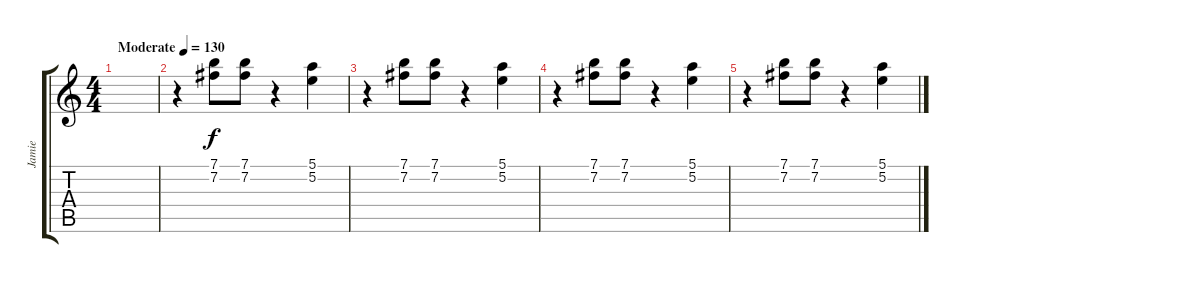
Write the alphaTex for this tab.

\track ("Jamie" "Jamie") {instrument overdrivenguitar}
\staff {score tabs}
\tuning (E4 B3 G3 D3 A2 E2) {hide}
\ts (4 4)
\tempo (130 "Moderate")
\clef g2
\ks c
|
r.4 (7.1 7.2).8 (7.1 7.2).8 r.4 (5.1 5.2).4 |
r.4 (7.1 7.2).8 (7.1 7.2).8 r.4 (5.1 5.2).4 |
r.4 (7.1 7.2).8 (7.1 7.2).8 r.4 (5.1 5.2).4 |
r.4 (7.1 7.2).8 (7.1 7.2).8 r.4 (5.1 5.2).4
